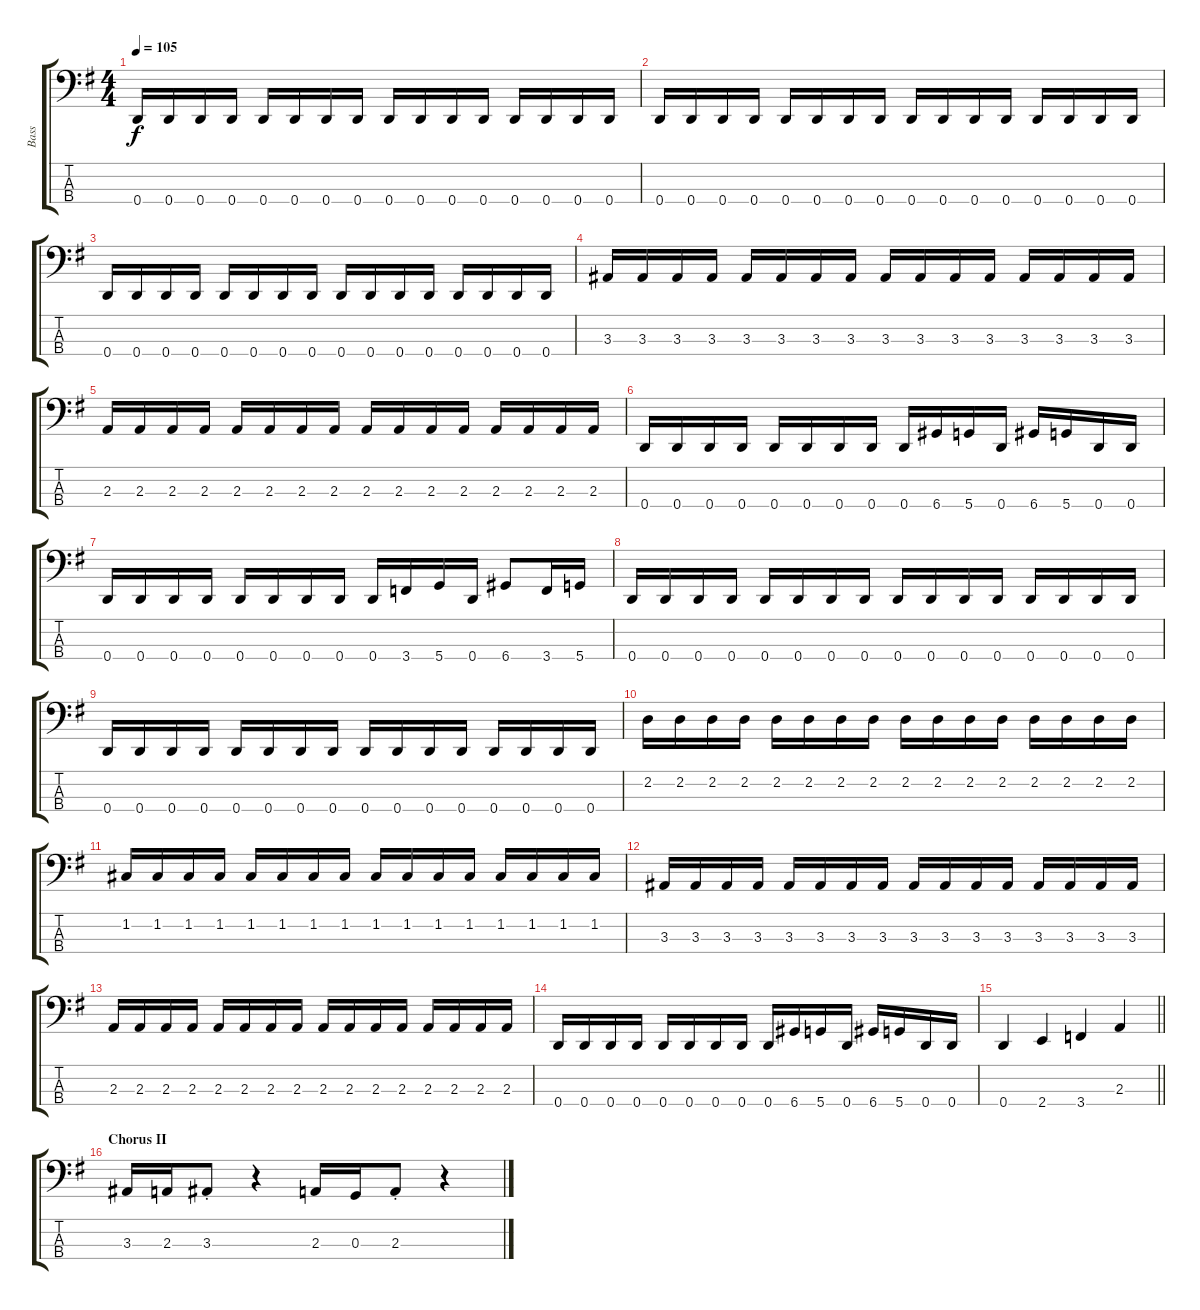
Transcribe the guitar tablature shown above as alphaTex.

\track ("Bass" "Bass") {instrument electricbassfinger}
\staff {score tabs}
\tuning (F2 C2 G1 D1) {hide}
\ts (4 4)
\tempo 105
\clef f4
\ks eminor
0.4.16{dy f} 0.4.16 0.4.16 0.4.16 0.4.16 0.4.16 0.4.16 0.4.16 0.4.16 0.4.16 0.4.16 0.4.16 0.4.16 0.4.16 0.4.16 0.4.16 |
0.4.16 0.4.16 0.4.16 0.4.16 0.4.16 0.4.16 0.4.16 0.4.16 0.4.16 0.4.16 0.4.16 0.4.16 0.4.16 0.4.16 0.4.16 0.4.16 |
0.4.16 0.4.16 0.4.16 0.4.16 0.4.16 0.4.16 0.4.16 0.4.16 0.4.16 0.4.16 0.4.16 0.4.16 0.4.16 0.4.16 0.4.16 0.4.16 |
3.3.16 3.3.16 3.3.16 3.3.16 3.3.16 3.3.16 3.3.16 3.3.16 3.3.16 3.3.16 3.3.16 3.3.16 3.3.16 3.3.16 3.3.16 3.3.16 |
2.3.16 2.3.16 2.3.16 2.3.16 2.3.16 2.3.16 2.3.16 2.3.16 2.3.16 2.3.16 2.3.16 2.3.16 2.3.16 2.3.16 2.3.16 2.3.16 |
0.4.16 0.4.16 0.4.16 0.4.16 0.4.16 0.4.16 0.4.16 0.4.16 0.4.16 6.4.16 5.4.16 0.4.16 6.4.16 5.4.16 0.4.16 0.4.16 |
0.4.16 0.4.16 0.4.16 0.4.16 0.4.16 0.4.16 0.4.16 0.4.16 0.4.16 3.4.16 5.4.16 0.4.16 6.4.8 3.4.16 5.4.16 |
0.4.16 0.4.16 0.4.16 0.4.16 0.4.16 0.4.16 0.4.16 0.4.16 0.4.16 0.4.16 0.4.16 0.4.16 0.4.16 0.4.16 0.4.16 0.4.16 |
0.4.16 0.4.16 0.4.16 0.4.16 0.4.16 0.4.16 0.4.16 0.4.16 0.4.16 0.4.16 0.4.16 0.4.16 0.4.16 0.4.16 0.4.16 0.4.16 |
2.2.16 2.2.16 2.2.16 2.2.16 2.2.16 2.2.16 2.2.16 2.2.16 2.2.16 2.2.16 2.2.16 2.2.16 2.2.16 2.2.16 2.2.16 2.2.16 |
1.2.16 1.2.16 1.2.16 1.2.16 1.2.16 1.2.16 1.2.16 1.2.16 1.2.16 1.2.16 1.2.16 1.2.16 1.2.16 1.2.16 1.2.16 1.2.16 |
3.3.16 3.3.16 3.3.16 3.3.16 3.3.16 3.3.16 3.3.16 3.3.16 3.3.16 3.3.16 3.3.16 3.3.16 3.3.16 3.3.16 3.3.16 3.3.16 |
2.3.16 2.3.16 2.3.16 2.3.16 2.3.16 2.3.16 2.3.16 2.3.16 2.3.16 2.3.16 2.3.16 2.3.16 2.3.16 2.3.16 2.3.16 2.3.16 |
0.4.16 0.4.16 0.4.16 0.4.16 0.4.16 0.4.16 0.4.16 0.4.16 0.4.16 6.4.16 5.4.16 0.4.16 6.4.16 5.4.16 0.4.16 0.4.16 |
\barLineRight lightlight
0.4.4 2.4.4 3.4.4 2.3.4 |
\section ("" "Chorus II")
3.3.16 2.3.16 3.3{st}.8 r.4 2.3.16 0.3.16 2.3{st}.8 r.4
